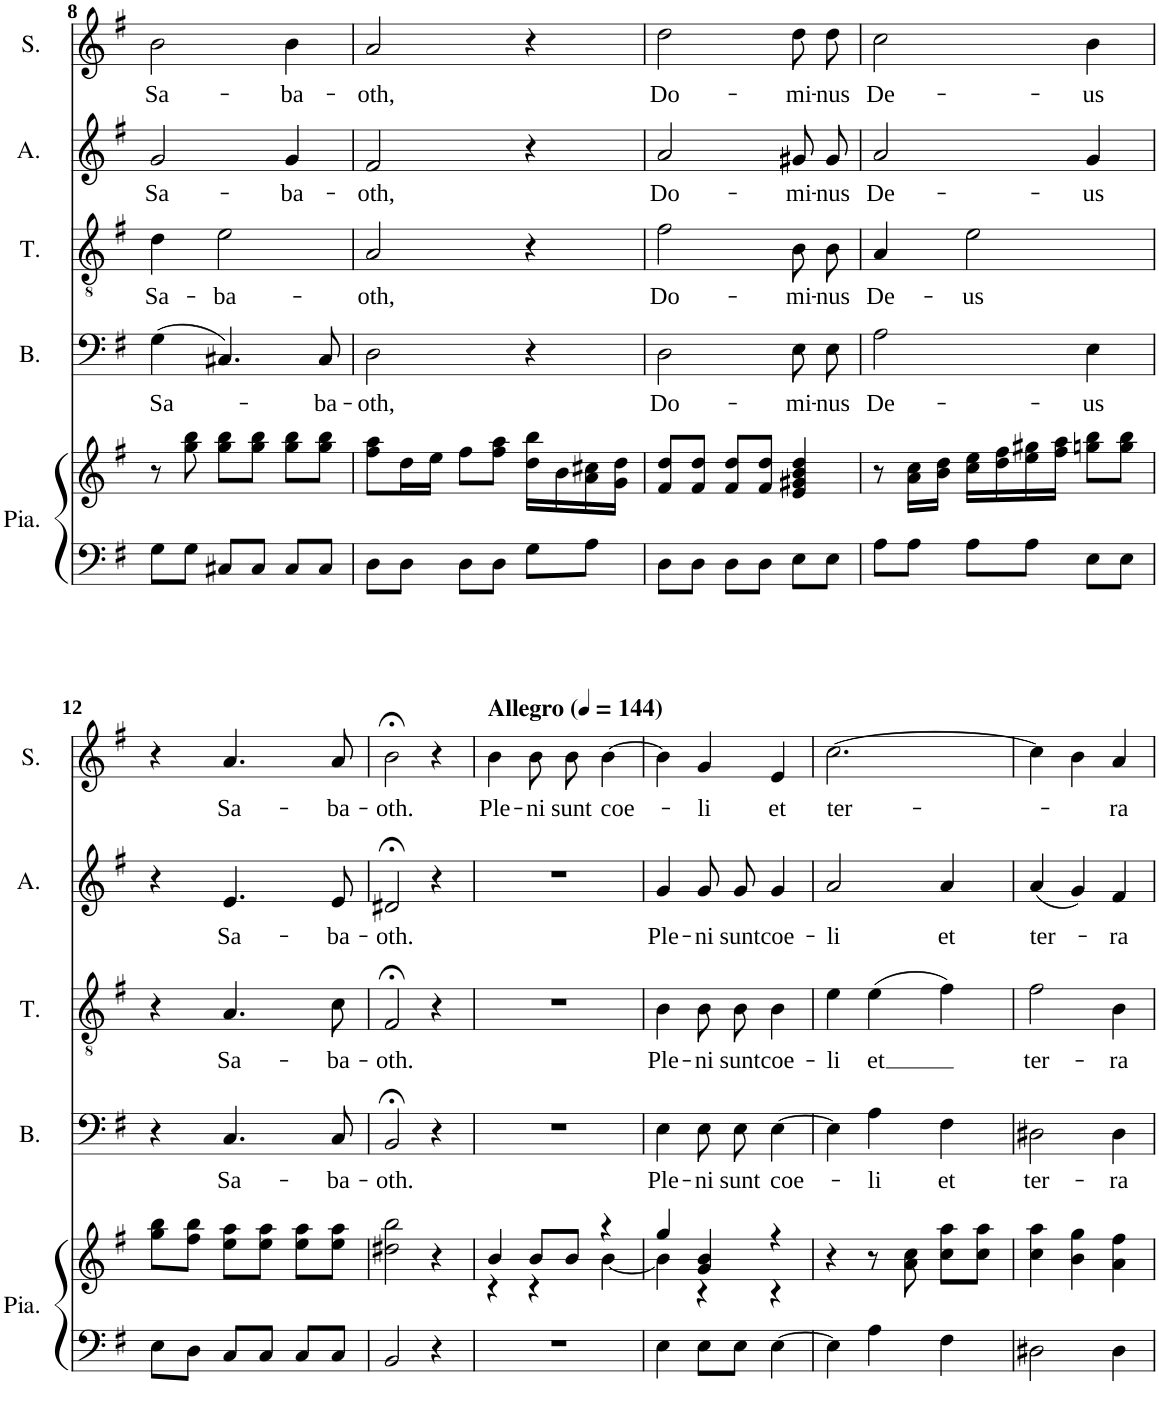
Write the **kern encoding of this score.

**kern	**kern	**kern	**text	**kern	**text	**kern	**text	**kern	**text
*part5	*part5	*part4	*part4	*part3	*part3	*part2	*part2	*part1	*part1
*staff6	*staff5	*staff4	*staff4	*staff3	*staff3	*staff2	*staff2	*staff1	*staff1
*I"Piano	*	*I"Basse	*	*I"Ténor	*	*I"Alto	*	*I"Soprano	*
*I'Pia.	*	*I'B.	*	*I'T.	*	*I'A.	*	*I'S.	*
!!LO:PB:g=z
*clefF4	*clefG2	*clefF4	*	*clefGv2	*	*clefG2	*	*clefG2	*
*k[f#]	*k[f#]	*k[f#]	*	*k[f#]	*	*k[f#]	*	*k[f#]	*
*M3/4	*M3/4	*M3/4	*	*M3/4	*	*M3/4	*	*M3/4	*
=8	=8	=8	=8	=8	=8	=8	=8	=8	=8
!	!	!	!LO:LY:b	!	!LO:LY:b	!	!LO:LY:b	!	!LO:LY:b
8G\L	8r	(4G\	Sa-	4d\	Sa-	2g/	Sa-	2b\	Sa-
8G\J	8gg\ 8bb\	.	.	.	.	.	.	.	.
!	!	!	!	!	!LO:LY:b	!	!	!	!
8C#X/L	8gg\ 8bb\L	4.C#X/)	.	2e\	-ba-	.	.	.	.
8C#/J	8gg\ 8bb\J	.	.	.	.	.	.	.	.
!	!	!	!	!	!	!	!LO:LY:b	!	!LO:LY:b
8C#/L	8gg\ 8bb\L	.	.	.	.	4g/	-ba-	4b\	-ba-
!	!	!	!LO:LY:b	!	!	!	!	!	!
8C#/J	8gg\ 8bb\J	8C#/	-ba-	.	.	.	.	.	.
=9	=9	=9	=9	=9	=9	=9	=9	=9	=9
!	!	!	!LO:LY:b	!	!LO:LY:b	!	!LO:LY:b	!	!LO:LY:b
8D\L	8ff#\ 8aa\L	2D\	-oth,	2A/	-oth,	2f#/	-oth,	2a/	-oth,
8D\J	16dd\L	.	.	.	.	.	.	.	.
.	16ee\JJ	.	.	.	.	.	.	.	.
8D\L	8ff#\L	.	.	.	.	.	.	.	.
8D\J	8ff#\ 8aa\J	.	.	.	.	.	.	.	.
8G\L	16dd\ 16bb\LL	4r	.	4r	.	4r	.	4r	.
.	16b\	.	.	.	.	.	.	.	.
8A\J	16a\ 16cc#X\	.	.	.	.	.	.	.	.
.	16g\ 16dd\JJ	.	.	.	.	.	.	.	.
=10	=10	=10	=10	=10	=10	=10	=10	=10	=10
!	!	!	!LO:LY:b	!	!LO:LY:b	!	!LO:LY:b	!	!LO:LY:b
8D\L	8f#/ 8dd/L	2D\	Do-	2f#\	Do-	2a/	Do-	2dd\	Do-
8D\J	8f#/ 8dd/J	.	.	.	.	.	.	.	.
8D\L	8f#/ 8dd/L	.	.	.	.	.	.	.	.
8D\J	8f#/ 8dd/J	.	.	.	.	.	.	.	.
!	!	!	!LO:LY:b	!	!LO:LY:b	!	!LO:LY:b	!	!LO:LY:b
8E\L	4e/ 4g#X/ 4b/ 4dd/	8E\L	-mi-	8B\L	-mi-	8g#X/L	-mi-	8dd\L	-mi-
!	!	!	!LO:LY:b	!	!LO:LY:b	!	!LO:LY:b	!	!LO:LY:b
8E\J	.	8E\J	-nus	8B\J	-nus	8g#/J	-nus	8dd\J	-nus
=11	=11	=11	=11	=11	=11	=11	=11	=11	=11
!	!	!	!LO:LY:b	!	!LO:LY:b	!	!LO:LY:b	!	!LO:LY:b
8A\L	8r	2A\	De-	4A/	De-	2a/	De-	2cc\	De-
8A\J	16a\ 16cc\LL	.	.	.	.	.	.	.	.
.	16b\ 16dd\JJ	.	.	.	.	.	.	.	.
!	!	!	!	!	!LO:LY:b	!	!	!	!
8A\L	16cc\ 16ee\LL	.	.	2e\	-us	.	.	.	.
.	16dd\ 16ff#\	.	.	.	.	.	.	.	.
8A\J	16ee\ 16gg#X\	.	.	.	.	.	.	.	.
.	16ff#\ 16aa\JJ	.	.	.	.	.	.	.	.
!	!	!	!LO:LY:b	!	!	!	!LO:LY:b	!	!LO:LY:b
8E\L	8ggn\ 8bb\L	4E\	-us	.	.	4g/	-us	4b\	-us
8E\J	8gg\ 8bb\J	.	.	.	.	.	.	.	.
!!LO:LB:g=z
=12	=12	=12	=12	=12	=12	=12	=12	=12	=12
8E\L	8gg\ 8bb\L	4r	.	4r	.	4r	.	4r	.
8D\J	8ff#\ 8bb\J	.	.	.	.	.	.	.	.
!	!	!	!LO:LY:b	!	!LO:LY:b	!	!LO:LY:b	!	!LO:LY:b
8C/L	8ee\ 8aa\L	4.C/	Sa-	4.A/	Sa-	4.e/	Sa-	4.a/	Sa-
8C/J	8ee\ 8aa\J	.	.	.	.	.	.	.	.
8C/L	8ee\ 8aa\L	.	.	.	.	.	.	.	.
!	!	!	!LO:LY:b	!	!LO:LY:b	!	!LO:LY:b	!	!LO:LY:b
8C/J	8ee\ 8aa\J	8C/	-ba-	8c\	-ba-	8e/	-ba-	8a/	-ba-
=13	=13	=13	=13	=13	=13	=13	=13	=13	=13
!	!	!	!LO:LY:b	!	!LO:LY:b	!	!LO:LY:b	!	!LO:LY:b
2BB/	2dd#X\ 2bb\	2BB;</	-oth.	2F#;</	-oth.	2d#X;</	-oth.	2b;<\	-oth.
4r	4r	4r	.	4r	.	4r	.	4r	.
=14	=14	=14	=14	=14	=14	=14	=14	=14	=14
*	*	*	*	*	*	*	*	*MM144	*
*	*^	*	*	*	*	*	*	*	*
!	!	!	!	!	!	!	!	!	!LO:TX:a:B:t=Allegro	!
!	!	!	!	!	!	!	!	!	!	!LO:LY:b
2.r	4b/	4r	2.r	.	2.r	.	2.r	.	4b\	Ple-
!	!	!	!	!	!	!	!	!	!	!LO:LY:b
.	8b/L	4r	.	.	.	.	.	.	8b\L	-ni
!	!	!	!	!	!	!	!	!	!	!LO:LY:b
.	8b/J	.	.	.	.	.	.	.	8b\J	sunt
!	!	!	!	!	!	!	!	!	!	!LO:LY:b
.	4r	[4b\	.	.	.	.	.	.	[4b\	coe-
=15	=15	=15	=15	=15	=15	=15	=15	=15	=15	=15
!	!	!	!	!LO:LY:b	!	!LO:LY:b	!	!LO:LY:b	!	!
4E\	4gg/	4b\]	4E\	Ple-	4B\	Ple-	4g/	Ple-	4b\]	.
!	!	!	!	!LO:LY:b	!	!LO:LY:b	!	!LO:LY:b	!	!LO:LY:b
8E\L	4g/ 4b/	4r	8E\L	-ni	8B\L	-ni	8g/L	-ni	4g/	-li
!	!	!	!	!LO:LY:b	!	!LO:LY:b	!	!LO:LY:b	!	!
8E\J	.	.	8E\J	sunt	8B\J	sunt	8g/J	sunt	.	.
!	!	!	!	!LO:LY:b	!	!LO:LY:b	!	!LO:LY:b	!	!LO:LY:b
[4E\	4r	4r	[4E\	coe-	4B\	coe-	4g/	coe-	4e/	et
=16	=16	=16	=16	=16	=16	=16	=16	=16	=16	=16
!	!	!	!	!	!	!LO:LY:b	!	!LO:LY:b	!	!LO:LY:b
*	*v	*v	*	*	*	*	*	*	*	*
4E\]	4r	4E\]	.	4e\	-li	2a/	-li	[2.cc\	ter-
!	!	!	!LO:LY:b	!	!LO:LY:b	!	!	!	!
4A\	8r	4A\	-li	(4e\	et	.	.	.	.
.	8a\ 8cc\	.	.	.	.	.	.	.	.
!	!	!	!LO:LY:b	!	!	!	!LO:LY:b	!	!
4F#\	8cc\ 8aa\L	4F#\	et	4f#\)	.	4a/	et	.	.
.	8cc\ 8aa\J	.	.	.	.	.	.	.	.
=17	=17	=17	=17	=17	=17	=17	=17	=17	=17
!	!	!	!LO:LY:b	!	!LO:LY:b	!	!LO:LY:b	!	!
2D#X\	4cc\ 4aa\	2D#X\	ter-	2f#\	ter-	(4a/	ter-	4cc\]	.
.	4b\ 4gg\	.	.	.	.	4g/)	.	4b\	.
!	!	!	!LO:LY:b	!	!LO:LY:b	!	!LO:LY:b	!	!LO:LY:b
4D#\	4a\ 4ff#\	4D#\	-ra	4B\	-ra	4f#/	-ra	4a/	-ra
=	=	=	=	=	=	=	=	=	=
*-	*-	*-	*-	*-	*-	*-	*-	*-	*-
